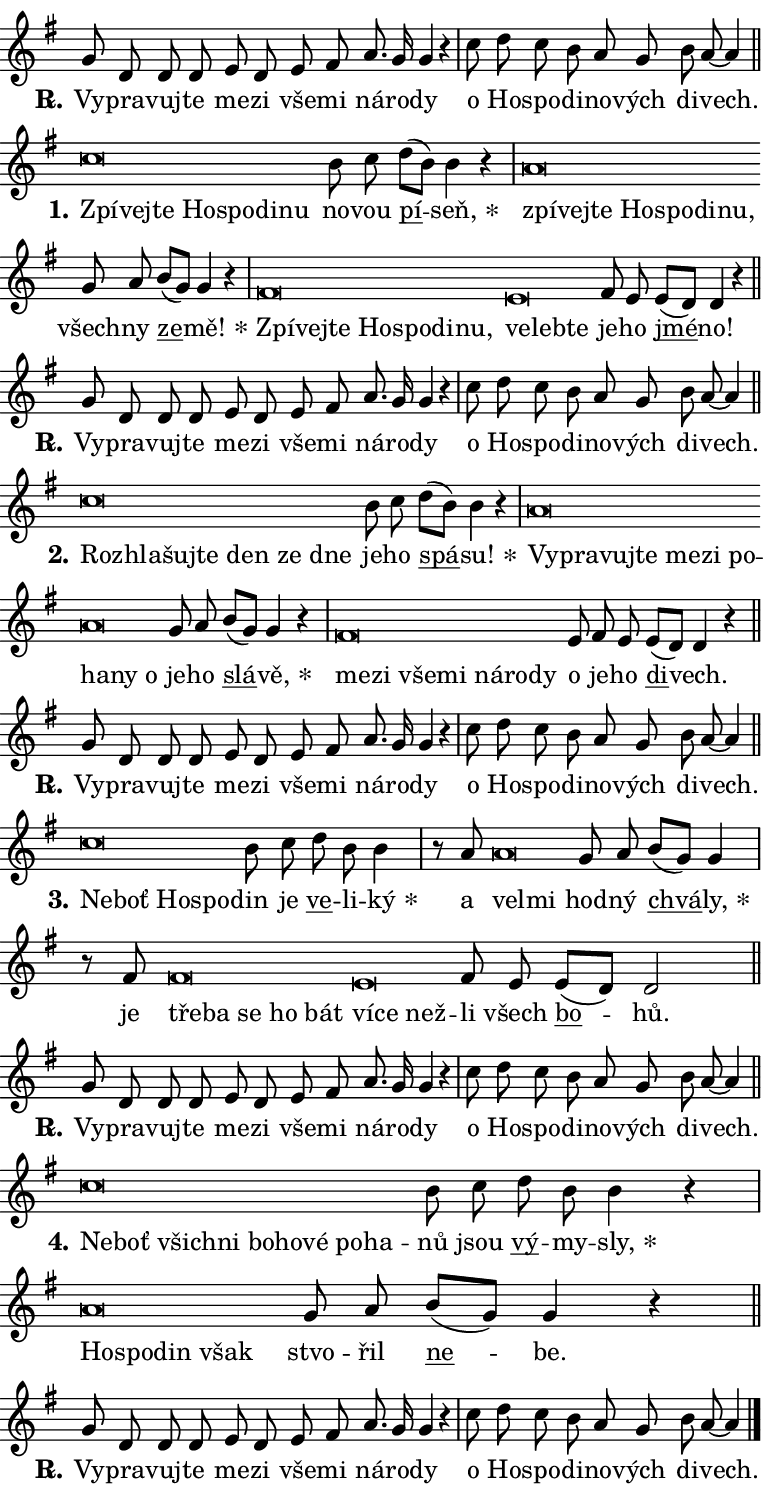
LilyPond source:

\version "2.24.0"
\header { tagline = "" }
\paper {
  indent = 0\cm
  top-margin = 0\cm
  right-margin = 0.13\cm % to fit lyric hyphens
  bottom-margin = 0\cm
  left-margin = 0\cm
  paper-width = 13\cm
  page-breaking = #ly:one-page-breaking
  system-system-spacing.basic-distance = #11
  score-system-spacing.basic-distance = #11
  ragged-last = ##f
}


%% Author: Thomas Morley
%% https://lists.gnu.org/archive/html/lilypond-user/2020-05/msg00002.html
#(define (line-position grob)
"Returns position of @var[grob} in current system:
   @code{'start}, if at first time-step
   @code{'end}, if at last time-step
   @code{'middle} otherwise
"
  (let* ((col (ly:item-get-column grob))
         (ln (ly:grob-object col 'left-neighbor))
         (rn (ly:grob-object col 'right-neighbor))
         (col-to-check-left (if (ly:grob? ln) ln col))
         (col-to-check-right (if (ly:grob? rn) rn col))
         (break-dir-left
           (and
             (ly:grob-property col-to-check-left 'non-musical #f)
             (ly:item-break-dir col-to-check-left)))
         (break-dir-right
           (and
             (ly:grob-property col-to-check-right 'non-musical #f)
             (ly:item-break-dir col-to-check-right))))
        (cond ((eqv? 1 break-dir-left) 'start)
              ((eqv? -1 break-dir-right) 'end)
              (else 'middle))))

#(define (tranparent-at-line-position vctor)
  (lambda (grob)
  "Relying on @code{line-position} select the relevant enry from @var{vctor}.
Used to determine transparency,"
    (case (line-position grob)
      ((end) (not (vector-ref vctor 0)))
      ((middle) (not (vector-ref vctor 1)))
      ((start) (not (vector-ref vctor 2))))))

noteHeadBreakVisibility =
#(define-music-function (break-visibility)(vector?)
"Makes @code{NoteHead}s transparent relying on @var{break-visibility}"
#{
  \override NoteHead.transparent =
    #(tranparent-at-line-position break-visibility)
#})

#(define delete-ledgers-for-transparent-note-heads
  (lambda (grob)
    "Reads whether a @code{NoteHead} is transparent.
If so this @code{NoteHead} is removed from @code{'note-heads} from
@var{grob}, which is supposed to be @code{LedgerLineSpanner}.
As a result ledgers are not printed for this @code{NoteHead}"
    (let* ((nhds-array (ly:grob-object grob 'note-heads))
           (nhds-list
             (if (ly:grob-array? nhds-array)
                 (ly:grob-array->list nhds-array)
                 '()))
           ;; Relies on the transparent-property being done before
           ;; Staff.LedgerLineSpanner.after-line-breaking is executed.
           ;; This is fragile ...
           (to-keep
             (remove
               (lambda (nhd)
                 (ly:grob-property nhd 'transparent #f))
               nhds-list)))
      ;; TODO find a better method to iterate over grob-arrays, similiar
      ;; to filter/remove etc for lists
      ;; For now rebuilt from scratch
      (set! (ly:grob-object grob 'note-heads)  '())
      (for-each
        (lambda (nhd)
          (ly:pointer-group-interface::add-grob grob 'note-heads nhd))
        to-keep))))

squashNotes = {
  \override NoteHead.X-extent = #'(-0.2 . 0.2)
  \override NoteHead.Y-extent = #'(-0.75 . 0)
  \override NoteHead.stencil =
    #(lambda (grob)
       (let ((pos (ly:grob-property grob 'staff-position)))
         (begin
           (if (< pos -7) (display "ERROR: Lower brevis then expected\n") (display ""))
           (if (<= pos -6) ly:text-interface::print ly:note-head::print))))
}
unSquashNotes = {
  \revert NoteHead.X-extent
  \revert NoteHead.Y-extent
  \revert NoteHead.stencil
}

hideNotes = \noteHeadBreakVisibility #begin-of-line-visible
unHideNotes = \noteHeadBreakVisibility #all-visible

% work-around for resetting accidentals
% https://lilypond.org/doc/v2.23/Documentation/notation/displaying-rhythms#unmetered-music
cadenzaMeasure = {
  \cadenzaOff
  \partial 1024 s1024
  \cadenzaOn
}

#(define-markup-command (accent layout props text) (markup?)
  "Underline accented syllable"
  (interpret-markup layout props
    #{\markup \override #'(offset . 4.3) \underline { #text }#}))

responsum = \markup \concat {
  "R" \hspace #-1.05 \path #0.1 #'((moveto 0 0.07) (lineto 0.9 0.8)) \hspace #0.05 "."
}

spaceSize = #0.6828661417322834 % exact space size for TeX Gyre Schola

\layout {
  \context {
    \Staff
    \remove "Time_signature_engraver"
    \override LedgerLineSpanner.after-line-breaking = #delete-ledgers-for-transparent-note-heads
  }
  \context {
    \Lyrics {
      \override LyricSpace.minimum-distance = \spaceSize
      \override LyricText.font-name = #"TeX Gyre Schola"
      \override LyricText.font-size = 1
      \override StanzaNumber.font-name = #"TeX Gyre Schola Bold"
      \override StanzaNumber.font-size = 1
    }
  }
  \context {
    \Score 
    \override NoteHead.text =
      #(lambda (grob) 
        (let ((pos (ly:grob-property grob 'staff-position)))
          #{\markup {
            \combine
              \halign #-0.55 \raise #(if (= pos -6) 0 0.5) \override #'(thickness . 2) \draw-line #'(3.2 . 0)
              \musicglyph "noteheads.sM1"
          }#}))
  }
}

% magnetic-lyrics.ily
%
%   written by
%     Jean Abou Samra <jean@abou-samra.fr>
%     Werner Lemberg <wl@gnu.org>
%
%   adapted by
%     Jiri Hon <jiri.hon@gmail.com>
%
% Version 2022-Apr-15

% https://www.mail-archive.com/lilypond-user@gnu.org/msg149350.html

#(define (Left_hyphen_pointer_engraver context)
   "Collect syllable-hyphen-syllable occurrences in lyrics and store
them in properties.  This engraver only looks to the left.  For
example, if the lyrics input is @code{foo -- bar}, it does the
following.

@itemize @bullet
@item
Set the @code{text} property of the @code{LyricHyphen} grob between
@q{foo} and @q{bar} to @code{foo}.

@item
Set the @code{left-hyphen} property of the @code{LyricText} grob with
text @q{foo} to the @code{LyricHyphen} grob between @q{foo} and
@q{bar}.
@end itemize

Use this auxiliary engraver in combination with the
@code{lyric-@/text::@/apply-@/magnetic-@/offset!} hook."
   (let ((hyphen #f)
         (text #f))
     (make-engraver
      (acknowledgers
       ((lyric-syllable-interface engraver grob source-engraver)
        (set! text grob)))
      (end-acknowledgers
       ((lyric-hyphen-interface engraver grob source-engraver)
        ;(when (not (grob::has-interface grob 'lyric-space-interface))
          (set! hyphen grob)));)
      ((stop-translation-timestep engraver)
       (when (and text hyphen)
         (ly:grob-set-object! text 'left-hyphen hyphen))
       (set! text #f)
       (set! hyphen #f)))))

#(define (lyric-text::apply-magnetic-offset! grob)
   "If the space between two syllables is less than the value in
property @code{LyricText@/.details@/.squash-threshold}, move the right
syllable to the left so that it gets concatenated with the left
syllable.

Use this function as a hook for
@code{LyricText@/.after-@/line-@/breaking} if the
@code{Left_@/hyphen_@/pointer_@/engraver} is active."
   (let ((hyphen (ly:grob-object grob 'left-hyphen #f)))
     (when hyphen
       (let ((left-text (ly:spanner-bound hyphen LEFT)))
         (when (grob::has-interface left-text 'lyric-syllable-interface)
           (let* ((common (ly:grob-common-refpoint grob left-text X))
                  (this-x-ext (ly:grob-extent grob common X))
                  (left-x-ext
                   (begin
                     ;; Trigger magnetism for left-text.
                     (ly:grob-property left-text 'after-line-breaking)
                     (ly:grob-extent left-text common X)))
                  ;; `delta` is the gap width between two syllables.
                  (delta (- (interval-start this-x-ext)
                            (interval-end left-x-ext)))
                  (details (ly:grob-property grob 'details))
                  (threshold (assoc-get 'squash-threshold details 0.2)))
             (when (< delta threshold)
               (let* (;; We have to manipulate the input text so that
                      ;; ligatures crossing syllable boundaries are not
                      ;; disabled.  For languages based on the Latin
                      ;; script this is essentially a beautification.
                      ;; However, for non-Western scripts it can be a
                      ;; necessity.
                      (lt (ly:grob-property left-text 'text))
                      (rt (ly:grob-property grob 'text))
                      (is-space (grob::has-interface hyphen 'lyric-space-interface))
                      (space (if is-space " " ""))
                      (extra-delta (if is-space spaceSize 0))
                      ;; Append new syllable.
                      (ltrt-space (if (and (string? lt) (string? rt))
                                (string-append lt space rt)
                                (make-concat-markup (list lt space rt))))
                      ;; Right-align `ltrt` to the right side.
                      (ltrt-space-markup (grob-interpret-markup
                               grob
                               (make-translate-markup
                                (cons (interval-length this-x-ext) 0)
                                (make-right-align-markup ltrt-space)))))
                 (begin
                   ;; Don't print `left-text`.
                   (ly:grob-set-property! left-text 'stencil #f)
                   ;; Set text and stencil (which holds all collected
                   ;; syllables so far) and shift it to the left.
                   (ly:grob-set-property! grob 'text ltrt-space)
                   (ly:grob-set-property! grob 'stencil ltrt-space-markup)
                   (ly:grob-translate-axis! grob (- (- delta extra-delta)) X))))))))))


#(define (lyric-hyphen::displace-bounds-first grob)
   ;; Make very sure this callback isn't triggered too early.
   (let ((left (ly:spanner-bound grob LEFT))
         (right (ly:spanner-bound grob RIGHT)))
     (ly:grob-property left 'after-line-breaking)
     (ly:grob-property right 'after-line-breaking)
     (ly:lyric-hyphen::print grob)))

squashThreshold = #0.4

\layout {
  \context {
    \Lyrics
    \consists #Left_hyphen_pointer_engraver
    \override LyricText.after-line-breaking =
      #lyric-text::apply-magnetic-offset!
    \override LyricHyphen.stencil = #lyric-hyphen::displace-bounds-first
    \override LyricText.details.squash-threshold = \squashThreshold
    \override LyricHyphen.minimum-distance = 0
    \override LyricHyphen.minimum-length = \squashThreshold
  }
}

squashText = \override LyricText.details.squash-threshold = 9999
unSquashText = \override LyricText.details.squash-threshold = \squashThreshold

leftText = \override LyricText.self-alignment-X = #LEFT
unLeftText = \revert LyricText.self-alignment-X

starOffset = #(lambda (grob) 
                (let ((x_offset (ly:self-alignment-interface::aligned-on-x-parent grob)))
                  (if (= x_offset 0) 0 (+ x_offset 1.2))))

star = #(define-music-function (syllable)(string?)
"Append star separator at the end of a syllable"
#{
  \once \override LyricText.X-offset = #starOffset
  \lyricmode { \markup {
    #syllable
    \override #'((font-name . "TeX Gyre Schola Bold")) \hspace #0.2 \lower #0.65 \larger "*"
  } }
#})

starAccent = #(define-music-function (syllable)(string?)
"Append star separator at the end of a syllable and make accent"
#{
  \once \override LyricText.X-offset = #starOffset
  \lyricmode { \markup {
    \accent #syllable
    \override #'((font-name . "TeX Gyre Schola Bold")) \hspace #0.2 \lower #0.65 \larger "*"
  } }
#})

breath = #(define-music-function (syllable)(string?)
"Append breathing indicator at the end of a syllable"
#{
  \lyricmode { \markup { #syllable "+" } }
#})

optionalBreath = #(define-music-function (syllable)(string?)
"Append optional breathing indicator at the end of a syllable"
#{
  \lyricmode { \markup { #syllable "(+)" } }
#})


\score {
    <<
        \new Voice = "melody" { \cadenzaOn \key g \major \relative { g'8 d d d e d e fis \bar "" a8. g16 g4 r \cadenzaMeasure \bar "|" c8 d c b \bar "" a g b a~ a4 \cadenzaMeasure \bar "||" \break } }
        \new Lyrics \lyricsto "melody" { \lyricmode { \set stanza = \responsum
Vy -- pra -- vuj -- te me -- zi vše -- mi ná -- ro -- dy o Ho -- spo -- di -- no -- vých di -- vech. } }
    >>
    \layout {}
}

\score {
    <<
        \new Voice = "melody" { \cadenzaOn \key g \major \relative { \squashNotes c''\breve*1/16 \hideNotes \breve*1/16 \bar "" \breve*1/16 \bar "" \breve*1/16 \bar "" \breve*1/16 \bar "" \breve*1/16 \breve*1/16 \bar "" \unHideNotes \unSquashNotes b8 c \bar "" d[( b)] b4 r \cadenzaMeasure \bar "|" \squashNotes a\breve*1/16 \hideNotes \breve*1/16 \bar "" \breve*1/16 \bar "" \breve*1/16 \bar "" \breve*1/16 \bar "" \breve*1/16 \breve*1/16 \bar "" \unHideNotes \unSquashNotes g8 a \bar "" b[( g)] g4 r \cadenzaMeasure \bar "|" \squashNotes fis\breve*1/16 \hideNotes \breve*1/16 \bar "" \breve*1/16 \bar "" \breve*1/16 \bar "" \breve*1/16 \bar "" \breve*1/16 \breve*1/16 \bar "" \unHideNotes \unSquashNotes \squashNotes e\breve*1/16 \hideNotes \breve*1/16 \breve*1/16 \bar "" \unHideNotes \unSquashNotes fis8 e \bar "" e[( d)] d4 r \cadenzaMeasure \bar "||" \break } }
        \new Lyrics \lyricsto "melody" { \lyricmode { \set stanza = "1."
\leftText Zpí -- \squashText vej -- te Ho -- spo -- di -- nu \unLeftText \unSquashText no -- vou \markup \accent pí -- \star seň, \leftText zpí -- \squashText vej -- te Ho -- spo -- di -- nu, \unLeftText \unSquashText všech -- ny \markup \accent ze -- \star mě! \leftText Zpí -- \squashText vej -- te Ho -- spo -- di -- nu, \unSquashText ve -- \squashText leb -- te \unLeftText \unSquashText je -- ho \markup \accent jmé -- no! } }
    >>
    \layout {}
}

\score {
    <<
        \new Voice = "melody" { \cadenzaOn \key g \major \relative { g'8 d d d e d e fis \bar "" a8. g16 g4 r \cadenzaMeasure \bar "|" c8 d c b \bar "" a g b a~ a4 \cadenzaMeasure \bar "||" \break } }
        \new Lyrics \lyricsto "melody" { \lyricmode { \set stanza = \responsum
Vy -- pra -- vuj -- te me -- zi vše -- mi ná -- ro -- dy o Ho -- spo -- di -- no -- vých di -- vech. } }
    >>
    \layout {}
}

\score {
    <<
        \new Voice = "melody" { \cadenzaOn \key g \major \relative { \squashNotes c''\breve*1/16 \hideNotes \breve*1/16 \bar "" \breve*1/16 \bar "" \breve*1/16 \bar "" \breve*1/16 \bar "" \breve*1/16 \breve*1/16 \bar "" \unHideNotes \unSquashNotes b8 c \bar "" d[( b)] b4 r \cadenzaMeasure \bar "|" \squashNotes a\breve*1/16 \hideNotes \breve*1/16 \bar "" \breve*1/16 \bar "" \breve*1/16 \bar "" \breve*1/16 \bar "" \breve*1/16 \bar "" \breve*1/16 \bar "" \breve*1/16 \bar "" \breve*1/16 \breve*1/16 \bar "" \unHideNotes \unSquashNotes g8 a \bar "" b[( g)] g4 r \cadenzaMeasure \bar "|" \squashNotes fis\breve*1/16 \hideNotes \breve*1/16 \bar "" \breve*1/16 \bar "" \breve*1/16 \bar "" \breve*1/16 \bar "" \breve*1/16 \breve*1/16 \bar "" \unHideNotes \unSquashNotes e8 fis8 e \bar "" e[( d)] d4 r \cadenzaMeasure \bar "||" \break } }
        \new Lyrics \lyricsto "melody" { \lyricmode { \set stanza = "2."
\leftText Roz -- \squashText hla -- šuj -- te den ze dne \unLeftText \unSquashText je -- ho \markup \accent spá -- \star su! \leftText Vy -- \squashText pra -- vuj -- te me -- zi po -- ha -- ny o \unLeftText \unSquashText je -- ho \markup \accent slá -- \star vě, \leftText me -- \squashText zi vše -- mi ná -- ro -- dy \unLeftText \unSquashText o je -- ho \markup \accent di -- vech. } }
    >>
    \layout {}
}

\score {
    <<
        \new Voice = "melody" { \cadenzaOn \key g \major \relative { g'8 d d d e d e fis \bar "" a8. g16 g4 r \cadenzaMeasure \bar "|" c8 d c b \bar "" a g b a~ a4 \cadenzaMeasure \bar "||" \break } }
        \new Lyrics \lyricsto "melody" { \lyricmode { \set stanza = \responsum
Vy -- pra -- vuj -- te me -- zi vše -- mi ná -- ro -- dy o Ho -- spo -- di -- no -- vých di -- vech. } }
    >>
    \layout {}
}

\score {
    <<
        \new Voice = "melody" { \cadenzaOn \key g \major \relative { \squashNotes c''\breve*1/16 \hideNotes \breve*1/16 \bar "" \breve*1/16 \breve*1/16 \bar "" \unHideNotes \unSquashNotes b8 c \bar "" d b b4 \cadenzaMeasure \bar "|" r8 a8 \squashNotes a\breve*1/16 \hideNotes \breve*1/16 \bar "" \unHideNotes \unSquashNotes g8 a \bar "" b[( g)] g4 \cadenzaMeasure \bar "|" r8 fis8 \squashNotes fis\breve*1/16 \hideNotes \breve*1/16 \bar "" \breve*1/16 \bar "" \breve*1/16 \breve*1/16 \bar "" \unHideNotes \unSquashNotes \squashNotes e\breve*1/16 \hideNotes \breve*1/16 \breve*1/16 \bar "" \unHideNotes \unSquashNotes fis8 e \bar "" e[( d)] d2 \cadenzaMeasure \bar "||" \break } }
        \new Lyrics \lyricsto "melody" { \lyricmode { \set stanza = "3."
\leftText Ne -- \squashText boť Ho -- spo -- \unLeftText \unSquashText din je \markup \accent ve -- li -- \star ký a \leftText vel -- \squashText mi \unLeftText \unSquashText hod -- ný \markup \accent chvá -- \star ly, je \leftText tře -- \squashText ba se ho bát \unSquashText ví -- \squashText ce než -- \unLeftText \unSquashText li všech \markup \accent bo -- hů. } }
    >>
    \layout {}
}

\score {
    <<
        \new Voice = "melody" { \cadenzaOn \key g \major \relative { g'8 d d d e d e fis \bar "" a8. g16 g4 r \cadenzaMeasure \bar "|" c8 d c b \bar "" a g b a~ a4 \cadenzaMeasure \bar "||" \break } }
        \new Lyrics \lyricsto "melody" { \lyricmode { \set stanza = \responsum
Vy -- pra -- vuj -- te me -- zi vše -- mi ná -- ro -- dy o Ho -- spo -- di -- no -- vých di -- vech. } }
    >>
    \layout {}
}

\score {
    <<
        \new Voice = "melody" { \cadenzaOn \key g \major \relative { \squashNotes c''\breve*1/16 \hideNotes \breve*1/16 \bar "" \breve*1/16 \bar "" \breve*1/16 \bar "" \breve*1/16 \bar "" \breve*1/16 \bar "" \breve*1/16 \bar "" \breve*1/16 \breve*1/16 \bar "" \unHideNotes \unSquashNotes b8 c \bar "" d b b4 r \cadenzaMeasure \bar "|" \squashNotes a\breve*1/16 \hideNotes \breve*1/16 \bar "" \breve*1/16 \breve*1/16 \bar "" \unHideNotes \unSquashNotes g8 a \bar "" b[( g)] g4 r \cadenzaMeasure \bar "||" \break } }
        \new Lyrics \lyricsto "melody" { \lyricmode { \set stanza = "4."
\leftText Ne -- \squashText boť všich -- ni bo -- ho -- vé po -- ha -- \unLeftText \unSquashText nů jsou \markup \accent vý -- my -- \star sly, \leftText Ho -- \squashText spo -- din však \unLeftText \unSquashText stvo -- řil \markup \accent ne -- be. } }
    >>
    \layout {}
}

\score {
    <<
        \new Voice = "melody" { \cadenzaOn \key g \major \relative { g'8 d d d e d e fis \bar "" a8. g16 g4 r \cadenzaMeasure \bar "|" c8 d c b \bar "" a g b a~ a4 \cadenzaMeasure \bar "||" \break } \bar "|." }
        \new Lyrics \lyricsto "melody" { \lyricmode { \set stanza = \responsum
Vy -- pra -- vuj -- te me -- zi vše -- mi ná -- ro -- dy o Ho -- spo -- di -- no -- vých di -- vech. } }
    >>
    \layout {}
}
